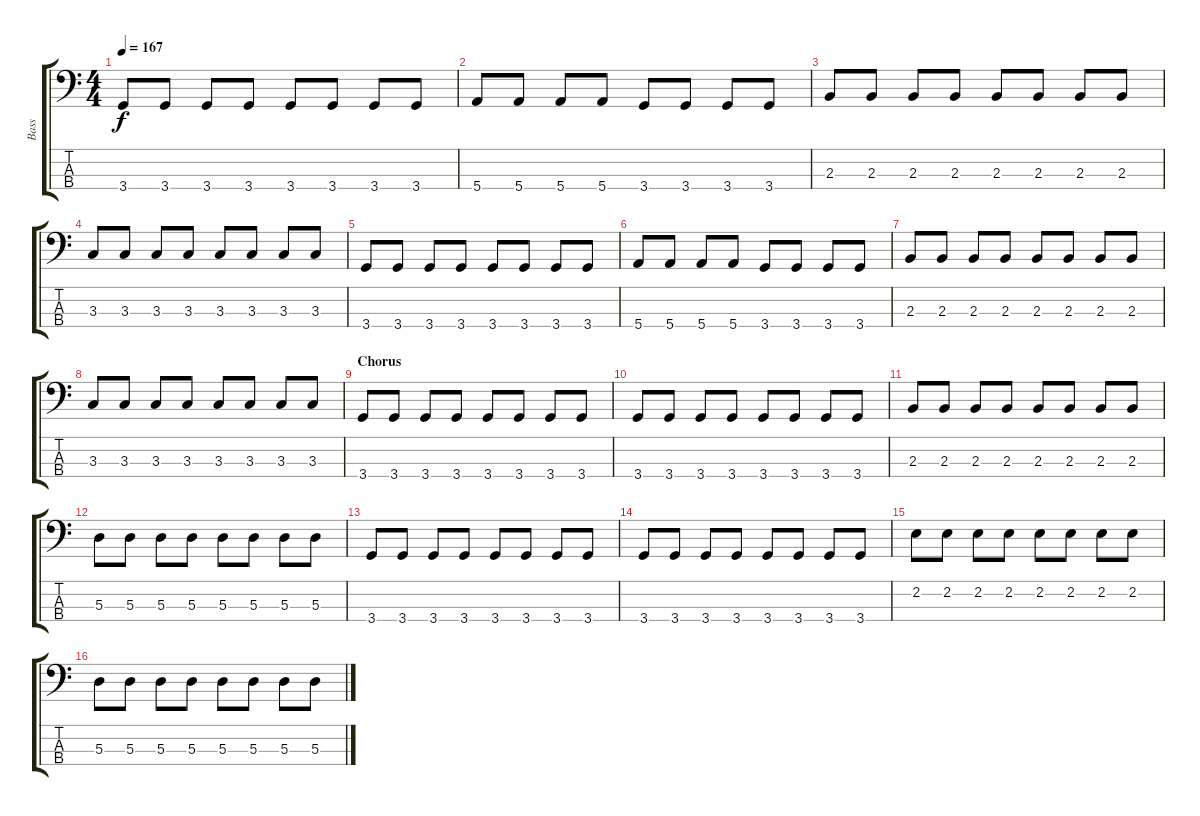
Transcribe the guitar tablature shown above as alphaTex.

\track ("Bass" "Bass") {instrument electricbasspick}
\staff {score tabs}
\tuning (G2 D2 A1 E1) {hide}
\ts (4 4)
\tempo 167
\clef f4
\ks c
3.4.8{dy f} 3.4.8 3.4.8 3.4.8 3.4.8 3.4.8 3.4.8 3.4.8 |
5.4.8 5.4.8 5.4.8 5.4.8 3.4.8 3.4.8 3.4.8 3.4.8 |
2.3.8 2.3.8 2.3.8 2.3.8 2.3.8 2.3.8 2.3.8 2.3.8 |
3.3.8 3.3.8 3.3.8 3.3.8 3.3.8 3.3.8 3.3.8 3.3.8 |
3.4.8 3.4.8 3.4.8 3.4.8 3.4.8 3.4.8 3.4.8 3.4.8 |
5.4.8 5.4.8 5.4.8 5.4.8 3.4.8 3.4.8 3.4.8 3.4.8 |
2.3.8 2.3.8 2.3.8 2.3.8 2.3.8 2.3.8 2.3.8 2.3.8 |
3.3.8 3.3.8 3.3.8 3.3.8 3.3.8 3.3.8 3.3.8 3.3.8 |
\section ("" "Chorus")
3.4.8 3.4.8 3.4.8 3.4.8 3.4.8 3.4.8 3.4.8 3.4.8 |
3.4.8 3.4.8 3.4.8 3.4.8 3.4.8 3.4.8 3.4.8 3.4.8 |
2.3.8 2.3.8 2.3.8 2.3.8 2.3.8 2.3.8 2.3.8 2.3.8 |
5.3.8 5.3.8 5.3.8 5.3.8 5.3.8 5.3.8 5.3.8 5.3.8 |
3.4.8 3.4.8 3.4.8 3.4.8 3.4.8 3.4.8 3.4.8 3.4.8 |
3.4.8 3.4.8 3.4.8 3.4.8 3.4.8 3.4.8 3.4.8 3.4.8 |
2.2.8 2.2.8 2.2.8 2.2.8 2.2.8 2.2.8 2.2.8 2.2.8 |
5.3.8 5.3.8 5.3.8 5.3.8 5.3.8 5.3.8 5.3.8 5.3.8
